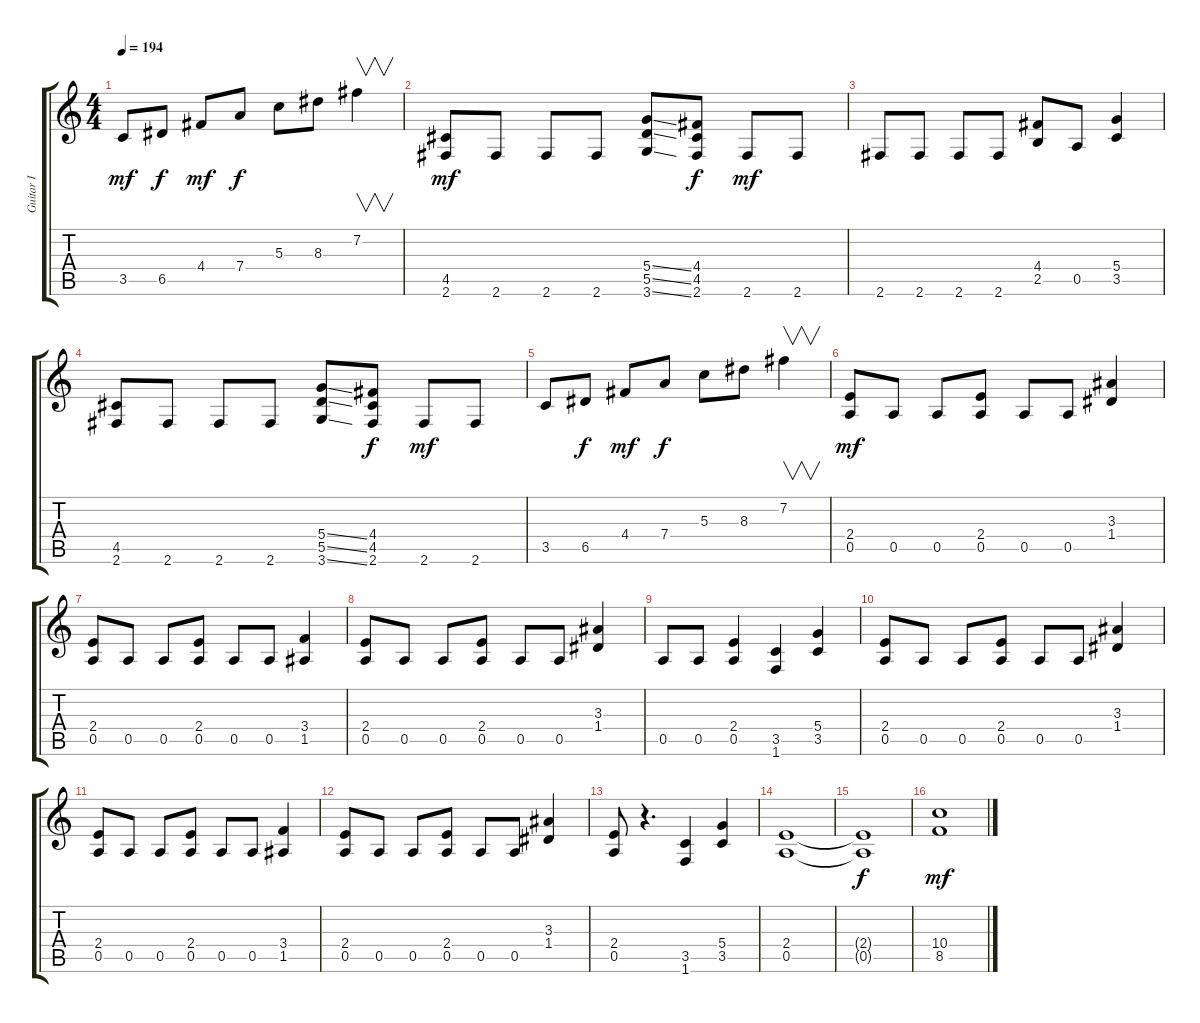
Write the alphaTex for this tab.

\track ("Guitar I" "Guitar I") {instrument distortionguitar}
\staff {score tabs}
\tuning (E4 B3 G3 D3 A2 E2) {hide}
\ts (4 4)
\tempo 194
\clef g2
\ks c
3.5.8{dy mf} 6.5.8{dy f} 4.4.8{dy mf} 7.4.8{dy f} 5.3.8 8.3.8 7.2.4{v} |
(4.5 2.6).8{dy mf} 2.6.8 2.6.8 2.6.8 (5.4{ss} 5.5{ss} 3.6{ss}).8 (4.4 4.5 2.6).8{dy f} 2.6.8{dy mf} 2.6.8 |
2.6.8 2.6.8 2.6.8 2.6.8 (4.4 2.5).8 0.5.8 (5.4 3.5).4 |
(4.5 2.6).8 2.6.8 2.6.8 2.6.8 (5.4{ss} 5.5{ss} 3.6{ss}).8 (4.4 4.5 2.6).8{dy f} 2.6.8{dy mf} 2.6.8 |
3.5.8 6.5.8{dy f} 4.4.8{dy mf} 7.4.8{dy f} 5.3.8 8.3.8 7.2.4{v} |
(2.4 0.5).8{dy mf} 0.5.8 0.5.8 (2.4 0.5).8 0.5.8 0.5.8 (3.3 1.4).4 |
(2.4 0.5).8 0.5.8 0.5.8 (2.4 0.5).8 0.5.8 0.5.8 (3.4 1.5).4 |
(2.4 0.5).8 0.5.8 0.5.8 (2.4 0.5).8 0.5.8 0.5.8 (3.3 1.4).4 |
0.5.8 0.5.8 (2.4 0.5).4 (3.5 1.6).4 (5.4 3.5).4 |
(2.4 0.5).8 0.5.8 0.5.8 (2.4 0.5).8 0.5.8 0.5.8 (3.3 1.4).4 |
(2.4 0.5).8 0.5.8 0.5.8 (2.4 0.5).8 0.5.8 0.5.8 (3.4 1.5).4 |
(2.4 0.5).8 0.5.8 0.5.8 (2.4 0.5).8 0.5.8 0.5.8 (3.3 1.4).4 |
(2.4 0.5).8 r.4{d} (3.5 1.6).4 (5.4 3.5).4 |
(2.4 0.5).1 |
(2.4{t} 0.5{t}).1{dy f} |
(10.4 8.5).1{dy mf}
